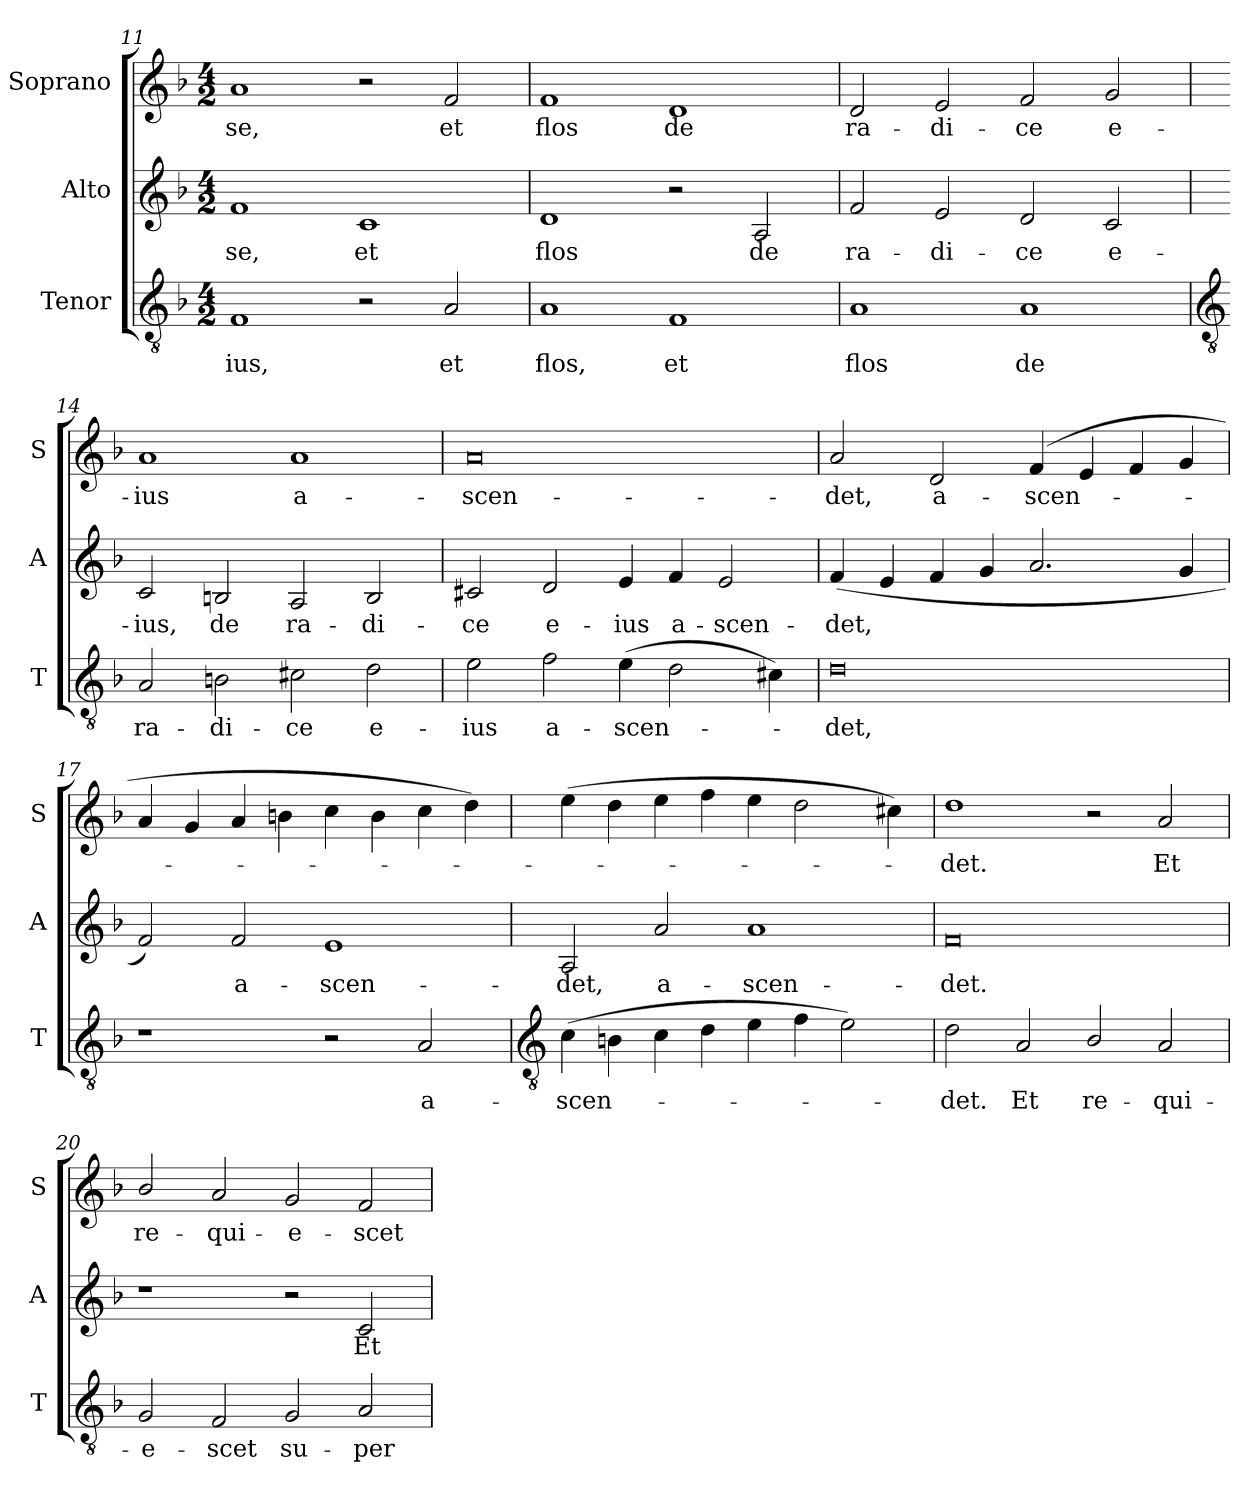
**kern	**text	**kern	**text	**kern	**text
*part3	*part3	*part2	*part2	*part1	*part1
*staff3	*staff3	*staff2	*staff2	*staff1	*staff1
*I"Tenor	*	*I"Alto	*	*I"Soprano	*
*I'T	*	*I'A	*	*I'S	*
*clefGv2	*	*clefG2	*	*clefG2	*
*k[b-]	*	*k[b-]	*	*k[b-]	*
*F:	*	*F:	*	*F:	*
*M4/2	*	*M4/2	*	*M4/2	*
=11	=11	=11	=11	=11	=11
!	!LO:LY:b	!	!LO:LY:b	!	!LO:LY:b
1F	-ius,	1f	se,	1a	se,
!	!	!	!LO:LY:b	!	!
2r	.	1c	et	2r	.
!	!LO:LY:b	!	!	!	!LO:LY:b
2A	et	.	.	2f	et
=12	=12	=12	=12	=12	=12
!	!LO:LY:b	!	!LO:LY:b	!	!LO:LY:b
1A	flos,	1d	flos	1f	flos
!	!LO:LY:b	!	!	!	!LO:LY:b
1F	et	2r	.	1d	de
!	!	!	!LO:LY:b	!	!
.	.	2A	de	.	.
=13	=13	=13	=13	=13	=13
!	!LO:LY:b	!	!LO:LY:b	!	!LO:LY:b
1A	flos	2f	ra-	2d	ra-
!	!	!	!LO:LY:b	!	!LO:LY:b
.	.	2e	-di-	2e	-di-
!	!LO:LY:b	!	!LO:LY:b	!	!LO:LY:b
1A	de	2d	-ce	2f	-ce
!	!	!	!LO:LY:b	!	!LO:LY:b
.	.	2c	e-	2g	e-
!!LO:LB:g=z
=14	=14	=14	=14	=14	=14
*clefGv2	*	*	*	*	*
!	!LO:LY:b	!	!LO:LY:b	!	!LO:LY:b
2A	ra-	2c	-ius,	1a	-ius
!	!LO:LY:b	!	!LO:LY:b	!	!
2Bn	-di-	2Bn	de	.	.
!	!LO:LY:b	!	!LO:LY:b	!	!LO:LY:b
2c#X	-ce	2A	ra-	1a	a-
!	!LO:LY:b	!	!LO:LY:b	!	!
2d	e-	2B	-di-	.	.
=15	=15	=15	=15	=15	=15
!	!LO:LY:b	!	!LO:LY:b	!	!LO:LY:b
2e	-ius	2c#X	-ce	0a	-scen-
!	!LO:LY:b	!	!LO:LY:b	!	!
2f	a-	2d	e-	.	.
!	!LO:LY:b	!	!LO:LY:b	!	!
(>4e	-scen-	4e	-ius	.	.
!	!	!	!LO:LY:b	!	!
2d	.	4f	a-	.	.
!	!	!	!LO:LY:b	!	!
.	.	2e	-scen-	.	.
4c#X)	.	.	.	.	.
=16	=16	=16	=16	=16	=16
!	!LO:LY:b	!	!LO:LY:b	!	!LO:LY:b
0d	det,	(<4f	-det,	2a	-det,
.	.	4e	.	.	.
!	!	!	!	!	!LO:LY:b
.	.	4f	.	2d	a-
.	.	4g	.	.	.
!	!	!	!	!	!LO:LY:b
.	.	2.a	.	(>4f	-scen-
.	.	.	.	4e	.
.	.	.	.	4f	.
.	.	4g	.	4g	.
=17	=17	=17	=17	=17	=17
1r	.	2f)	.	4a	.
.	.	.	.	4g	.
!	!	!	!LO:LY:b	!	!
.	.	2f	a-	4a	.
.	.	.	.	4bn	.
!	!	!	!LO:LY:b	!	!
2r	.	1e	-scen-	4cc	.
.	.	.	.	4b	.
!	!LO:LY:b	!	!	!	!
2A	a-	.	.	4cc	.
.	.	.	.	4dd)	.
!!LO:LB:g=z
=18	=18	=18	=18	=18	=18
*clefGv2	*	*	*	*	*
!	!LO:LY:b	!	!LO:LY:b	!	!
(>4c	-scen-	2A	-det,	(>4ee	.
4Bn	.	.	.	4dd	.
!	!	!	!LO:LY:b	!	!
4c	.	2a	a-	4ee	.
4d	.	.	.	4ff	.
!	!	!	!LO:LY:b	!	!
4e	.	1a	-scen-	4ee	.
4f	.	.	.	2dd	.
2e)	.	.	.	.	.
.	.	.	.	4cc#X)	.
=19	=19	=19	=19	=19	=19
!	!LO:LY:b	!	!LO:LY:b	!	!LO:LY:b
2d	det.	0f	-det.	1dd	det.
!	!LO:LY:b	!	!	!	!
2A	Et	.	.	.	.
!	!LO:LY:b	!	!	!	!
2B-/	re-	.	.	2r	.
!	!LO:LY:b	!	!	!	!LO:LY:b
2A	-qui-	.	.	2a	Et
=20	=20	=20	=20	=20	=20
!	!LO:LY:b	!	!	!	!LO:LY:b
2G	-e-	1r	.	2b-/	re-
!	!LO:LY:b	!	!	!	!LO:LY:b
2F	-scet	.	.	2a	-qui-
!	!LO:LY:b	!	!	!	!LO:LY:b
2G	su-	2r	.	2g	-e-
!	!LO:LY:b	!	!LO:LY:b	!	!LO:LY:b
2A	-per	2c	Et	2f	-scet
=	=	=	=	=	=
*-	*-	*-	*-	*-	*-
